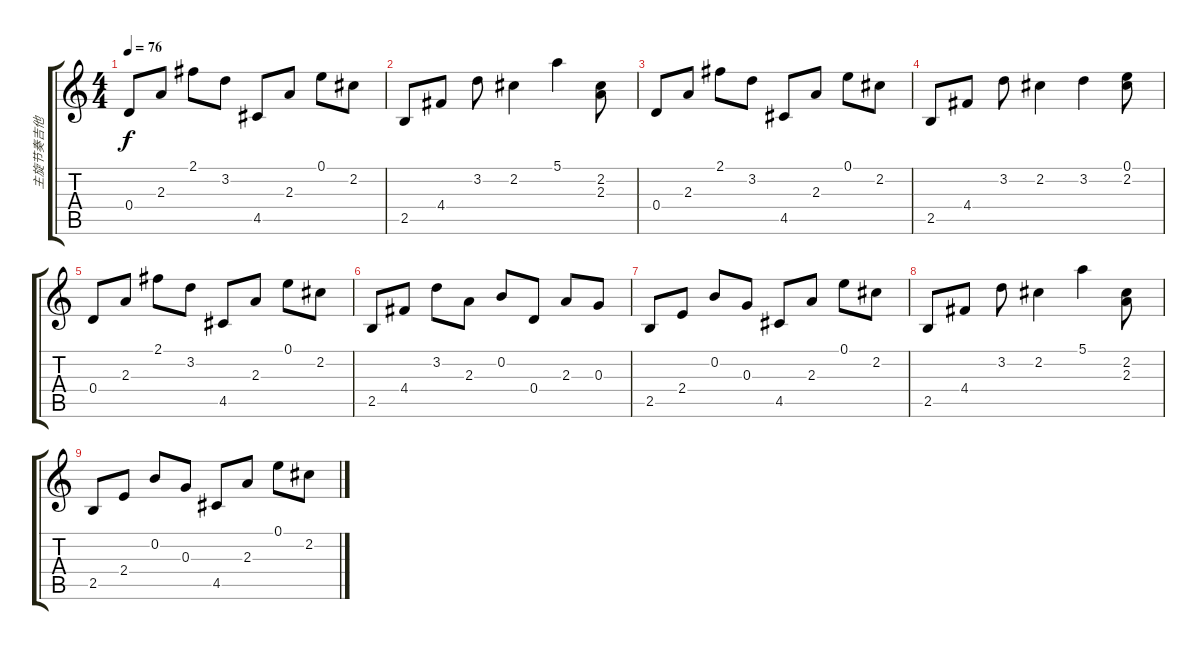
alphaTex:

\track ("主旋节奏吉他" "主旋节奏吉他") {instrument electricguitarjazz}
\staff {score tabs}
\tuning (E4 B3 G3 D3 A2 E2) {hide}
\ts (4 4)
\tempo 76
\clef g2
\ks c
0.4.8{dy f} 2.3.8 2.1.8 3.2.8 4.5.8 2.3.8 0.1.8 2.2.8 |
2.5.8 4.4.8 3.2.8 2.2.4 5.1.4 (2.2 2.3).8 |
0.4.8 2.3.8 2.1.8 3.2.8 4.5.8 2.3.8 0.1.8 2.2.8 |
2.5.8 4.4.8 3.2.8 2.2.4 3.2.4 (0.1 2.2).8 |
0.4.8 2.3.8 2.1.8 3.2.8 4.5.8 2.3.8 0.1.8 2.2.8 |
2.5.8 4.4.8 3.2.8 2.3.8 0.2.8 0.4.8 2.3.8 0.3.8 |
2.5.8 2.4.8 0.2.8 0.3.8 4.5.8 2.3.8 0.1.8 2.2.8 |
2.5.8 4.4.8 3.2.8 2.2.4 5.1.4 (2.2 2.3).8 |
2.5.8 2.4.8 0.2.8 0.3.8 4.5.8 2.3.8 0.1.8 2.2.8
